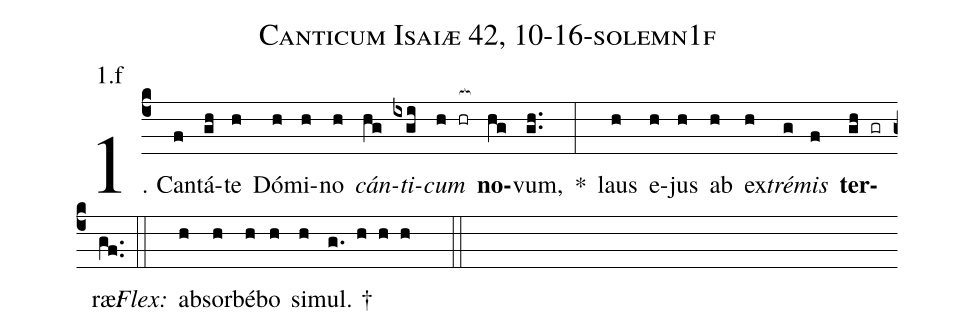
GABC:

name: Canticum Isaiæ 42, 10-16-solemn1f;
annotation: 1.f;
%%
(c4)1. Can(f)tá(gh)te(h) Dó(h)mi(h)no(h) <i>cán</i>(hg)<i>ti</i>(ixgi)<i>cum</i>(h hr[ocb:1{]) <b>no</b>(hg[ocb:0}])vum,(gh..) *(:) laus(h) e(h)jus(h) ab(h) ex(h)<i>tré</i>(g)<i>mis</i>(f) <b>ter</b>(gh gr)ræ:(gf..) (::)
<i>Flex:</i>()  ab(h)sor(h)bé(h)bo(h) si(h)mul. †(g. h h h  ::)
